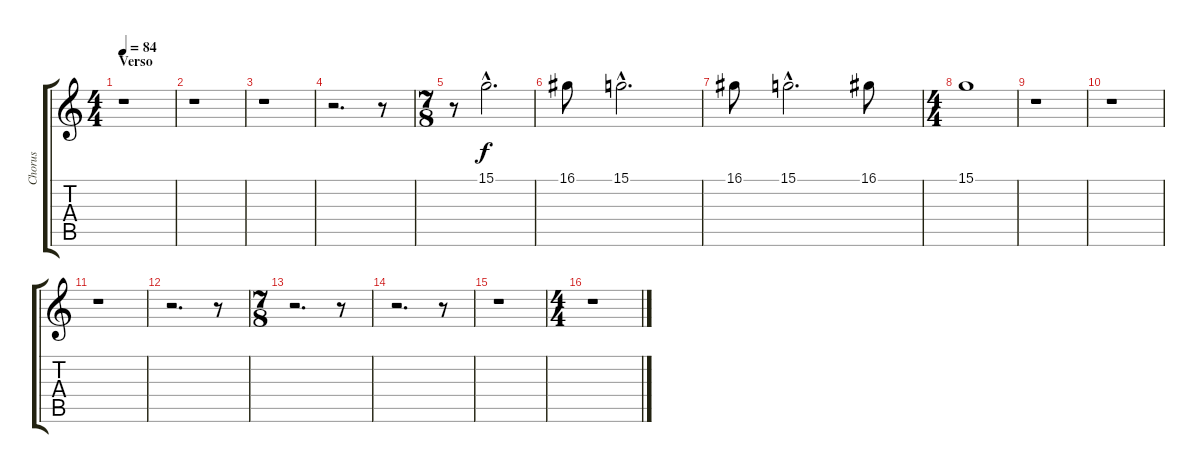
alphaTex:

\track ("Chorus" "Chorus") {instrument choiraahs}
\staff {score tabs}
\tuning (E4 B3 G3 D3 A2 E2) {hide}
\ts (4 4)
\section ("" "Verso")
\tempo 84
\clef g2
\ks c
r.1{dy f} |
r.1 |
r.1 |
r.2{d} r.8 |
\ts (7 8)
r.8 15.1{hac}.2{d} |
16.1.8 15.1{hac}.2{d} |
16.1.8 15.1{hac}.2{d} 16.1.8 |
\ts (4 4)
15.1.1 |
r.1 |
r.1 |
r.1 |
r.2{d} r.8 |
\ts (7 8)
r.2{d} r.8 |
r.2{d} r.8 |
r.1 |
\ts (4 4)
r.1
